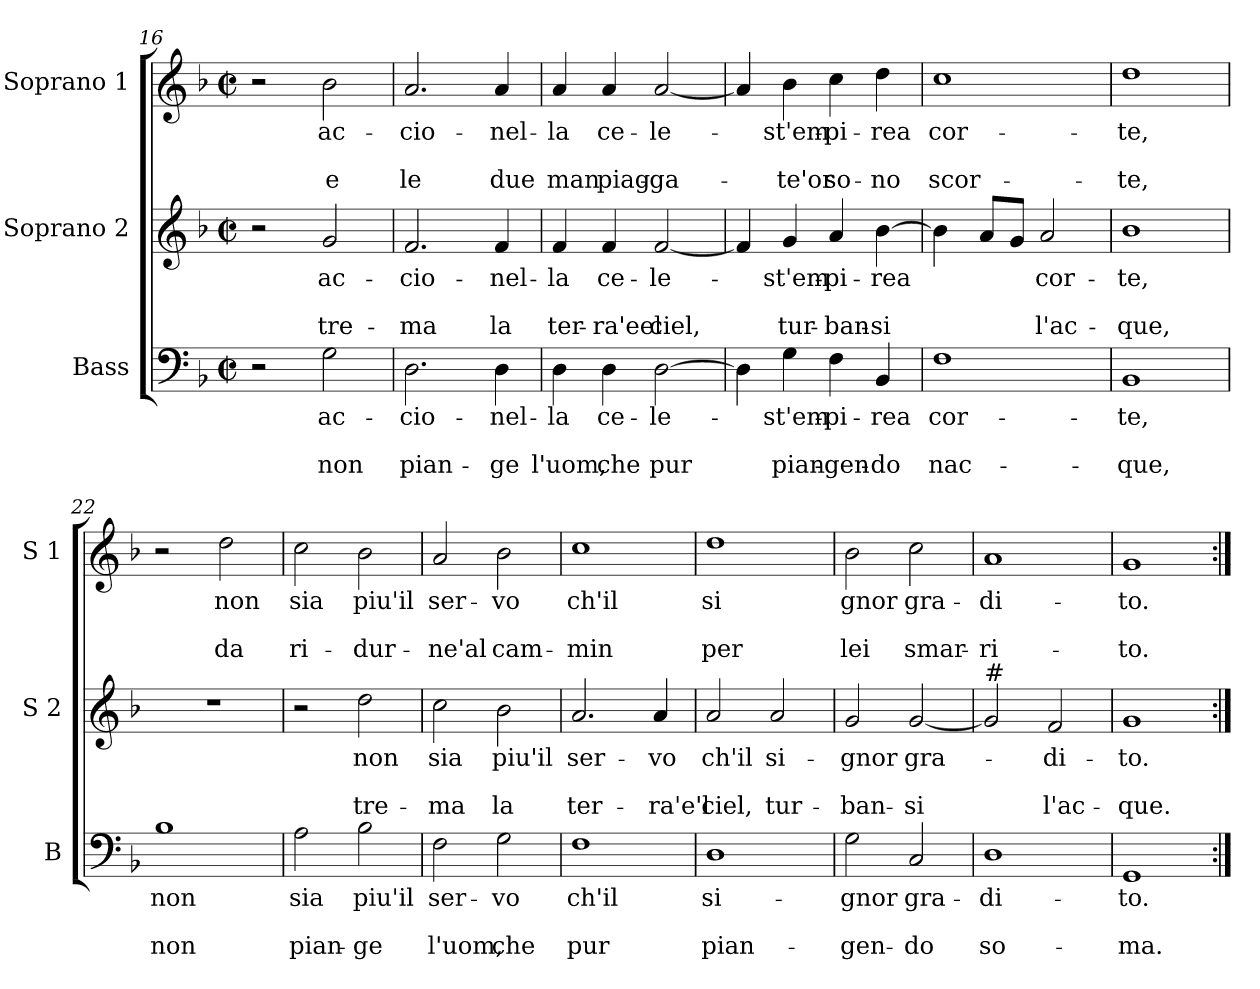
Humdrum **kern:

**kern	**text	**text	**text	**kern	**text	**text	**text	**kern	**text	**text	**text
*part3	*part3	*part3	*part3	*part2	*part2	*part2	*part2	*part1	*part1	*part1	*part1
*staff3	*staff3	*staff3	*staff3	*staff2	*staff2	*staff2	*staff2	*staff1	*staff1	*staff1	*staff1
*I"Bass	*	*	*	*I"Soprano 2	*	*	*	*I"Soprano 1	*	*	*
*I'B	*	*	*	*I'S 2	*	*	*	*I'S 1	*	*	*
*clefF4	*	*	*	*clefG2	*	*	*	*clefG2	*	*	*
*k[b-]	*	*	*	*k[b-]	*	*	*	*k[b-]	*	*	*
*F:	*	*	*	*F:	*	*	*	*F:	*	*	*
*M2/2	*	*	*	*M2/2	*	*	*	*M2/2	*	*	*
*met(c|)	*	*	*	*met(c|)	*	*	*	*met(c|)	*	*	*
=16	=16	=16	=16	=16	=16	=16	=16	=16	=16	=16	=16
2r	.	.	.	2r	.	.	.	2r	.	.	.
!	!LO:LY:b	!	!LO:LY:b	!	!LO:LY:b	!	!LO:LY:b	!	!LO:LY:b	!	!LO:LY:b
2G\	ac-	.	non	2g/	ac-	.	tre-	2b-\	ac-	.	e
=17	=17	=17	=17	=17	=17	=17	=17	=17	=17	=17	=17
!	!LO:LY:b	!	!LO:LY:b	!	!LO:LY:b	!	!LO:LY:b	!	!LO:LY:b	!	!LO:LY:b
2.D\	-cio-	.	pian-	2.f/	-cio-	.	-ma	2.a/	-cio-	.	le
!	!LO:LY:b	!	!LO:LY:b	!	!LO:LY:b	!	!LO:LY:b	!	!LO:LY:b	!	!LO:LY:b
4D\	-nel-	.	-ge	4f/	-nel-	.	la	4a/	-nel-	.	due
!!LO:LB:g=z
=18	=18	=18	=18	=18	=18	=18	=18	=18	=18	=18	=18
!	!LO:LY:b	!	!LO:LY:b	!	!LO:LY:b	!	!LO:LY:b	!	!LO:LY:b	!	!LO:LY:b
4D\	-la	.	l'uom,	4f/	-la	.	ter-	4a/	-la	.	man
!	!LO:LY:b	!	!LO:LY:b	!	!LO:LY:b	!	!LO:LY:b	!	!LO:LY:b	!	!LO:LY:b
4D\	ce-	.	che	4f/	ce-	.	-ra'eel	4a/	ce-	.	piag-
!	!LO:LY:b	!	!LO:LY:b	!	!LO:LY:b	!	!LO:LY:b	!	!LO:LY:b	!	!LO:LY:b
[2D\	-le-	.	pur	[2f/	-le-	.	ciel,	[2a/	-le-	.	-ga-
=19	=19	=19	=19	=19	=19	=19	=19	=19	=19	=19	=19
4D\]	.	.	.	4f/]	.	.	.	4a/]	.	.	.
!	!LO:LY:b	!	!LO:LY:b	!	!LO:LY:b	!	!LO:LY:b	!	!LO:LY:b	!	!LO:LY:b
4G\	-st'em-	.	pian-	4g/	-st'em-	.	tur-	4b-\	-st'em-	.	-te'or
!	!LO:LY:b	!	!LO:LY:b	!	!LO:LY:b	!	!LO:LY:b	!	!LO:LY:b	!	!LO:LY:b
4F\	-pi-	.	-gen-	4a/	-pi-	.	-ban-	4cc\	-pi-	.	so-
!	!LO:LY:b	!	!LO:LY:b	!	!LO:LY:b	!	!LO:LY:b	!	!LO:LY:b	!	!LO:LY:b
4BB-/	-rea	.	-do	[4b-\	-rea	.	-si	4dd\	-rea	.	-no
=20	=20	=20	=20	=20	=20	=20	=20	=20	=20	=20	=20
!	!LO:LY:b	!	!LO:LY:b	!	!	!	!	!	!LO:LY:b	!	!LO:LY:b
1F	cor-	.	nac-	4b-\]	.	.	.	1cc	cor-	.	scor-
.	.	.	.	8a/L	.	.	.	.	.	.	.
.	.	.	.	8g/J	.	.	.	.	.	.	.
!	!	!	!	!	!LO:LY:b	!	!LO:LY:b	!	!	!	!
.	.	.	.	2a/	cor-	.	l'ac-	.	.	.	.
=21	=21	=21	=21	=21	=21	=21	=21	=21	=21	=21	=21
!	!LO:LY:b	!	!LO:LY:b	!	!LO:LY:b	!	!LO:LY:b	!	!LO:LY:b	!	!LO:LY:b
1BB-	-te,	.	-que,	1b-	-te,	.	-que,	1dd	-te,	.	-te,
=22	=22	=22	=22	=22	=22	=22	=22	=22	=22	=22	=22
!	!LO:LY:b	!	!LO:LY:b	!	!	!	!	!	!	!	!
1B-	non	.	non	1r	.	.	.	2r	.	.	.
!	!	!	!	!	!	!	!	!	!LO:LY:b	!	!LO:LY:b
.	.	.	.	.	.	.	.	2dd\	non	.	da
=23	=23	=23	=23	=23	=23	=23	=23	=23	=23	=23	=23
!	!LO:LY:b	!	!LO:LY:b	!	!	!	!	!	!LO:LY:b	!	!LO:LY:b
2A\	sia	.	pian-	2r	.	.	.	2cc\	sia	.	ri-
!	!LO:LY:b	!	!LO:LY:b	!	!LO:LY:b	!	!LO:LY:b	!	!LO:LY:b	!	!LO:LY:b
2B-\	piu'il	.	-ge	2dd\	non	.	tre-	2b-\	piu'il	.	-dur-
!!LO:LB:g=z
=24	=24	=24	=24	=24	=24	=24	=24	=24	=24	=24	=24
!	!LO:LY:b	!	!LO:LY:b	!	!LO:LY:b	!	!LO:LY:b	!	!LO:LY:b	!	!LO:LY:b
2F\	ser-	.	l'uom,	2cc\	sia	.	-ma	2a/	ser-	.	-ne'al
!	!LO:LY:b	!	!LO:LY:b	!	!LO:LY:b	!	!LO:LY:b	!	!LO:LY:b	!	!LO:LY:b
2G\	-vo	.	che	2b-\	piu'il	.	la	2b-\	-vo	.	cam-
=25	=25	=25	=25	=25	=25	=25	=25	=25	=25	=25	=25
!	!LO:LY:b	!	!LO:LY:b	!	!LO:LY:b	!	!LO:LY:b	!	!LO:LY:b	!	!LO:LY:b
1F	ch'il	.	pur	2.a/	ser-	.	ter-	1cc	ch'il	.	-min
!	!	!	!	!	!LO:LY:b	!	!LO:LY:b	!	!	!	!
.	.	.	.	4a/	-vo	.	-ra'e'l	.	.	.	.
=26	=26	=26	=26	=26	=26	=26	=26	=26	=26	=26	=26
!	!LO:LY:b	!	!LO:LY:b	!	!LO:LY:b	!	!LO:LY:b	!	!LO:LY:b	!	!LO:LY:b
1D	si-	.	pian-	2a/	ch'il	.	ciel,	1dd	si	.	per
!	!	!	!	!	!LO:LY:b	!	!LO:LY:b	!	!	!	!
.	.	.	.	2a/	si-	.	tur-	.	.	.	.
=27	=27	=27	=27	=27	=27	=27	=27	=27	=27	=27	=27
!	!LO:LY:b	!	!LO:LY:b	!	!LO:LY:b	!	!LO:LY:b	!	!LO:LY:b	!	!LO:LY:b
2G\	-gnor	.	-gen-	2g/	-gnor	.	-ban-	2b-\	gnor	.	lei
!	!LO:LY:b	!	!LO:LY:b	!	!LO:LY:b	!	!LO:LY:b	!	!LO:LY:b	!	!LO:LY:b
2C/	gra-	.	-do	[2g/	gra-	.	-si	2cc\	gra-	.	smar-
=28	=28	=28	=28	=28	=28	=28	=28	=28	=28	=28	=28
!	!	!	!	!LO:TX:a:t=#	!	!	!	!	!	!	!
!	!LO:LY:b	!	!LO:LY:b	!	!	!	!	!	!LO:LY:b	!	!LO:LY:b
1D	-di-	.	so-	2g/]	.	.	.	1a	-di-	.	-ri-
!	!	!	!	!	!LO:LY:b	!	!LO:LY:b	!	!	!	!
.	.	.	.	2f/	-di-	.	l'ac-	.	.	.	.
=29	=29	=29	=29	=29	=29	=29	=29	=29	=29	=29	=29
!	!LO:LY:b	!	!LO:LY:b	!	!LO:LY:b	!	!LO:LY:b	!	!LO:LY:b	!	!LO:LY:b
1GG	-to.	.	-ma.	1g	-to.	.	-que.	1g	-to.	.	-to.
=:|!	=:|!	=:|!	=:|!	=:|!	=:|!	=:|!	=:|!	=:|!	=:|!	=:|!	=:|!
*-	*-	*-	*-	*-	*-	*-	*-	*-	*-	*-	*-
